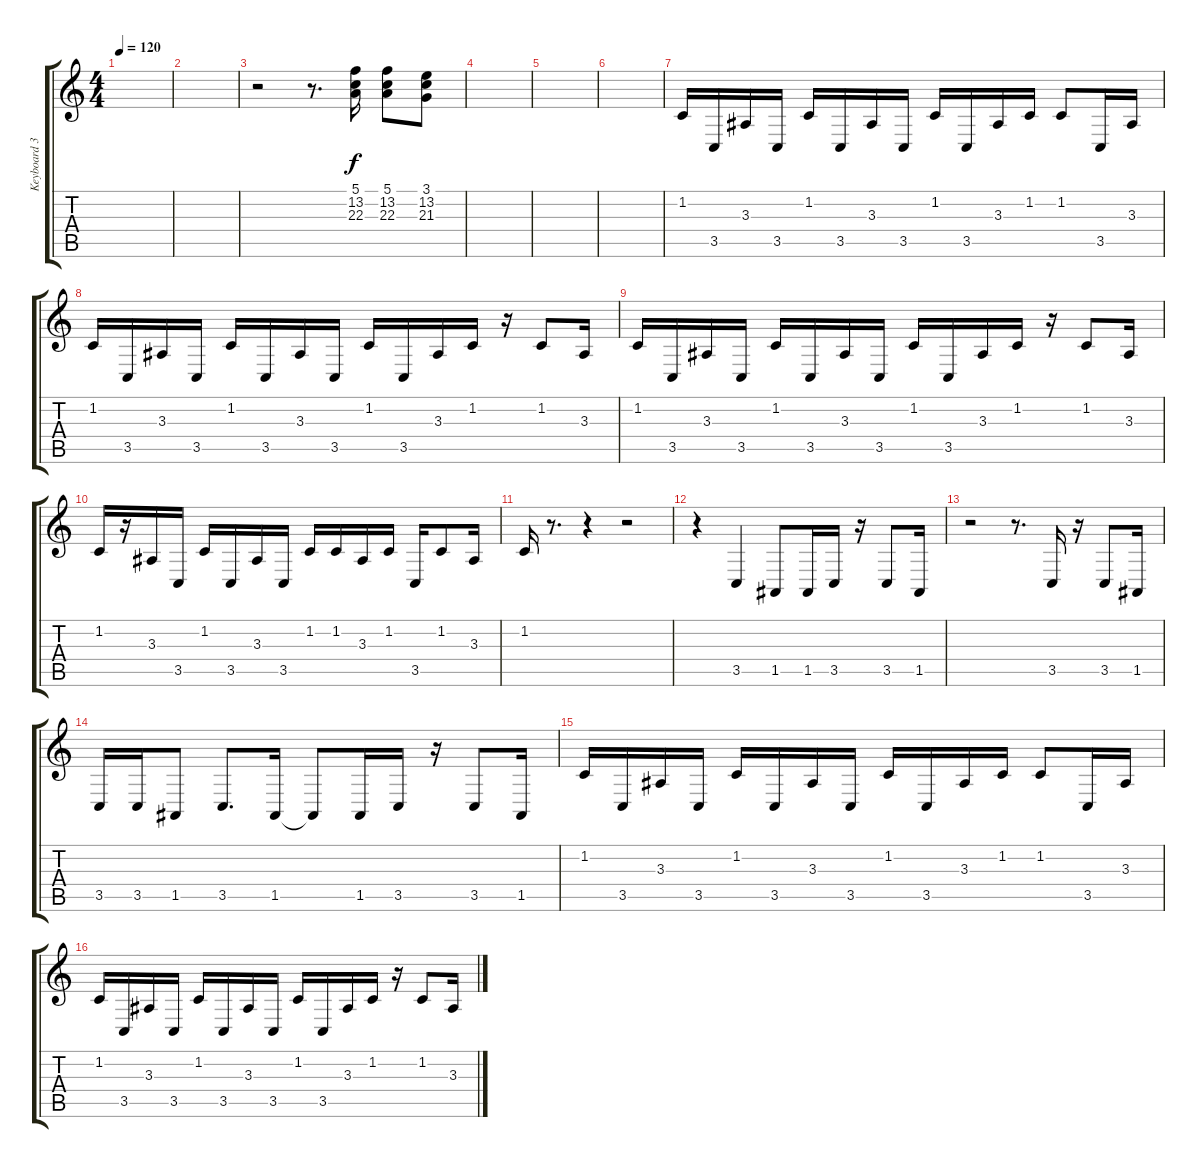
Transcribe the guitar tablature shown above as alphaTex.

\track ("Keyboard 3_3" "Keyboard 3") {instrument orchestrahit}
\staff {score tabs}
\tuning (E4 B3 G3 D3 A2 E2) {hide}
\ts (4 4)
\tempo 120
\clef g2
\ks c
|
|
r.2 r.8{d} (5.1 13.2 22.3).16 (5.1 13.2 22.3).8 (3.1 13.2 21.3).8 |
|
|
|
1.2.16 3.5.16 3.3.16 3.5.16 1.2.16 3.5.16 3.3.16 3.5.16 1.2.16 3.5.16 3.3.16 1.2.16 1.2.8 3.5.16 3.3.16 |
1.2.16 3.5.16 3.3.16 3.5.16 1.2.16 3.5.16 3.3.16 3.5.16 1.2.16 3.5.16 3.3.16 1.2.16 r.16 1.2.8 3.3.16 |
1.2.16 3.5.16 3.3.16 3.5.16 1.2.16 3.5.16 3.3.16 3.5.16 1.2.16 3.5.16 3.3.16 1.2.16 r.16 1.2.8 3.3.16 |
1.2.16 r.16 3.3.16 3.5.16 1.2.16 3.5.16 3.3.16 3.5.16 1.2.16 1.2.16 3.3.16 1.2.16 3.5.16 1.2.8 3.3.16 |
1.2.16 r.8{d} r.4 r.2 |
r.4 3.5.4 1.5.8 1.5.16 3.5.16 r.16 3.5.8 1.5.16 |
r.2 r.8{d} 3.5.16 r.16 3.5.8 1.5.16 |
3.5.16 3.5.16 1.5.8 3.5.8{d} 1.5.16 1.5{t}.8 1.5.16 3.5.16 r.16 3.5.8 1.5.16 |
1.2.16 3.5.16 3.3.16 3.5.16 1.2.16 3.5.16 3.3.16 3.5.16 1.2.16 3.5.16 3.3.16 1.2.16 1.2.8 3.5.16 3.3.16 |
1.2.16 3.5.16 3.3.16 3.5.16 1.2.16 3.5.16 3.3.16 3.5.16 1.2.16 3.5.16 3.3.16 1.2.16 r.16 1.2.8 3.3.16
